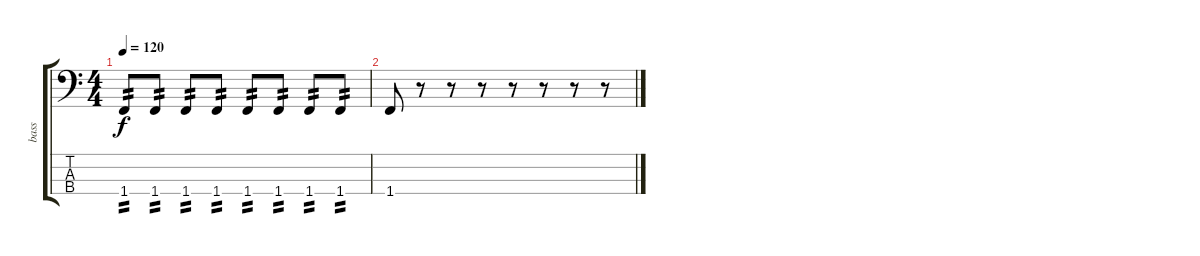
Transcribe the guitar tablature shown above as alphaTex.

\track ("bass" "bass") {instrument electricbassfinger}
\staff {score tabs}
\tuning (G2 D2 A1 E1) {hide}
\ts (4 4)
\tempo 120
\clef f4
\ks c
1.4.8{tp 2 dy f} 1.4.8{tp 2} 1.4.8{tp 2} 1.4.8{tp 2} 1.4.8{tp 2} 1.4.8{tp 2} 1.4.8{tp 2} 1.4.8{tp 2} |
1.4.8 r.8 r.8 r.8 r.8 r.8 r.8 r.8
